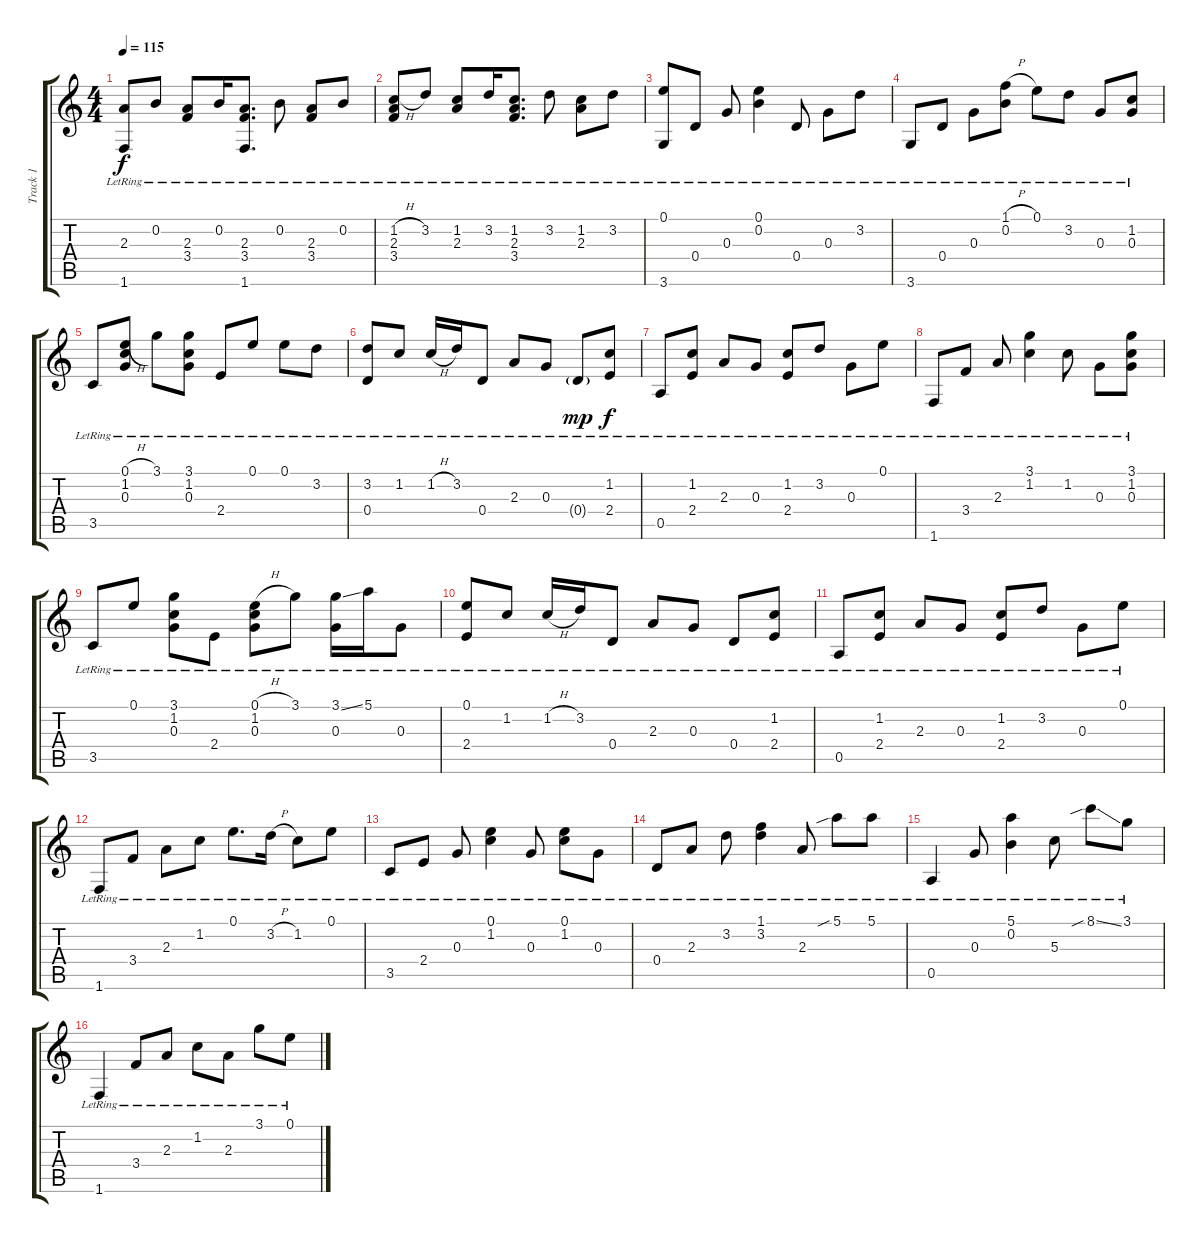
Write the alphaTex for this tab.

\track ("Track 1" "Track 1") {instrument acousticguitarsteel}
\staff {score tabs}
\tuning (E4 B3 G3 D3 A2 E2) {hide}
\ts (4 4)
\tempo 115
\clef g2
\ks c
(2.3{lr} 1.6{lr}).8{dy f} 0.2{lr}.8 (2.3{lr} 3.4{lr}).8 0.2{lr}.16 (2.3{lr} 3.4{lr} 1.6{lr}).8{d} 0.2{lr}.8 (2.3{lr} 3.4{lr}).8 0.2{lr}.8 |
(1.2{h lr} 2.3{lr} 3.4{lr}).8 3.2{lr}.8 (1.2{lr} 2.3{lr}).8 3.2{lr}.16 (1.2{lr} 2.3{lr} 3.4{lr}).8{d} 3.2{lr}.8 (1.2{lr} 2.3{lr}).8 3.2{lr}.8 |
(0.1{lr} 3.6{lr}).8 0.4{lr}.8 0.3{lr}.8 (0.1{lr} 0.2{lr}).4 0.4{lr}.8 0.3{lr}.8 3.2{lr}.8 |
3.6{lr}.8 0.4{lr}.8 0.3{lr}.8 (1.1{h lr} 0.2{lr}).8 0.1{lr}.8 3.2{lr}.8 0.3{lr}.8 (1.2{lr} 0.3{lr}).8 |
3.5{lr}.8 (0.1{h lr} 1.2{lr} 0.3{lr}).8 3.1{lr}.8 (3.1{lr} 1.2{lr} 0.3{lr}).8 2.4{lr}.8 0.1{lr}.8 0.1{lr}.8 3.2{lr}.8 |
(3.2{lr} 0.4{lr}).8 1.2{lr}.8 1.2{h lr}.16 3.2{lr}.16 0.4{lr}.8 2.3{lr}.8 0.3{lr}.8 0.4{g lr}.8{dy mp} (1.2{lr} 2.4{lr}).8{dy f} |
0.5{lr}.8 (1.2{lr} 2.4{lr}).8 2.3{lr}.8 0.3{lr}.8 (1.2{lr} 2.4{lr}).8 3.2{lr}.8 0.3{lr}.8 0.1{lr}.8 |
1.6{lr}.8 3.4{lr}.8 2.3{lr}.8 (3.1{lr} 1.2{lr}).4 1.2{lr}.8 0.3{lr}.8 (3.1{lr} 1.2{lr} 0.3{lr}).8 |
3.5{lr}.8 0.1{lr}.8 (3.1{lr} 1.2{lr} 0.3{lr}).8 2.4{lr}.8 (0.1{h lr} 1.2{lr} 0.3{lr}).8 3.1{lr}.8 (3.1{ss lr} 0.3{lr}).16 5.1{lr}.16 0.3{lr}.8 |
(0.1{lr} 2.4{lr}).8 1.2{lr}.8 1.2{h lr}.16 3.2{lr}.16 0.4{lr}.8 2.3{lr}.8 0.3{lr}.8 0.4{lr}.8 (1.2{lr} 2.4{lr}).8 |
0.5{lr}.8 (1.2{lr} 2.4{lr}).8 2.3{lr}.8 0.3{lr}.8 (1.2{lr} 2.4{lr}).8 3.2{lr}.8 0.3{lr}.8 0.1{lr}.8 |
1.6{lr}.8 3.4{lr}.8 2.3{lr}.8 1.2{lr}.8 0.1{lr}.8{d} 3.2{h lr}.16 1.2{lr}.8 0.1{lr}.8 |
3.5{lr}.8 2.4{lr}.8 0.3{lr}.8 (0.1{lr} 1.2{lr}).4 0.3{lr}.8 (0.1{lr} 1.2{lr}).8 0.3{lr}.8 |
0.4{lr}.8 2.3{lr}.8 3.2{lr}.8 (1.1{lr} 3.2{lr}).4 2.3{lr}.8 5.1{sib lr}.8 5.1{lr}.8 |
0.5{lr}.4 0.3{lr}.8 (5.1{lr} 0.2{lr}).4 5.3{lr}.8 8.1{sib ss lr}.8 3.1{lr}.8 |
1.6{lr}.4 3.4{lr}.8 2.3{lr}.8 1.2{lr}.8 2.3{lr}.8 3.1{lr}.8 0.1{lr}.8
